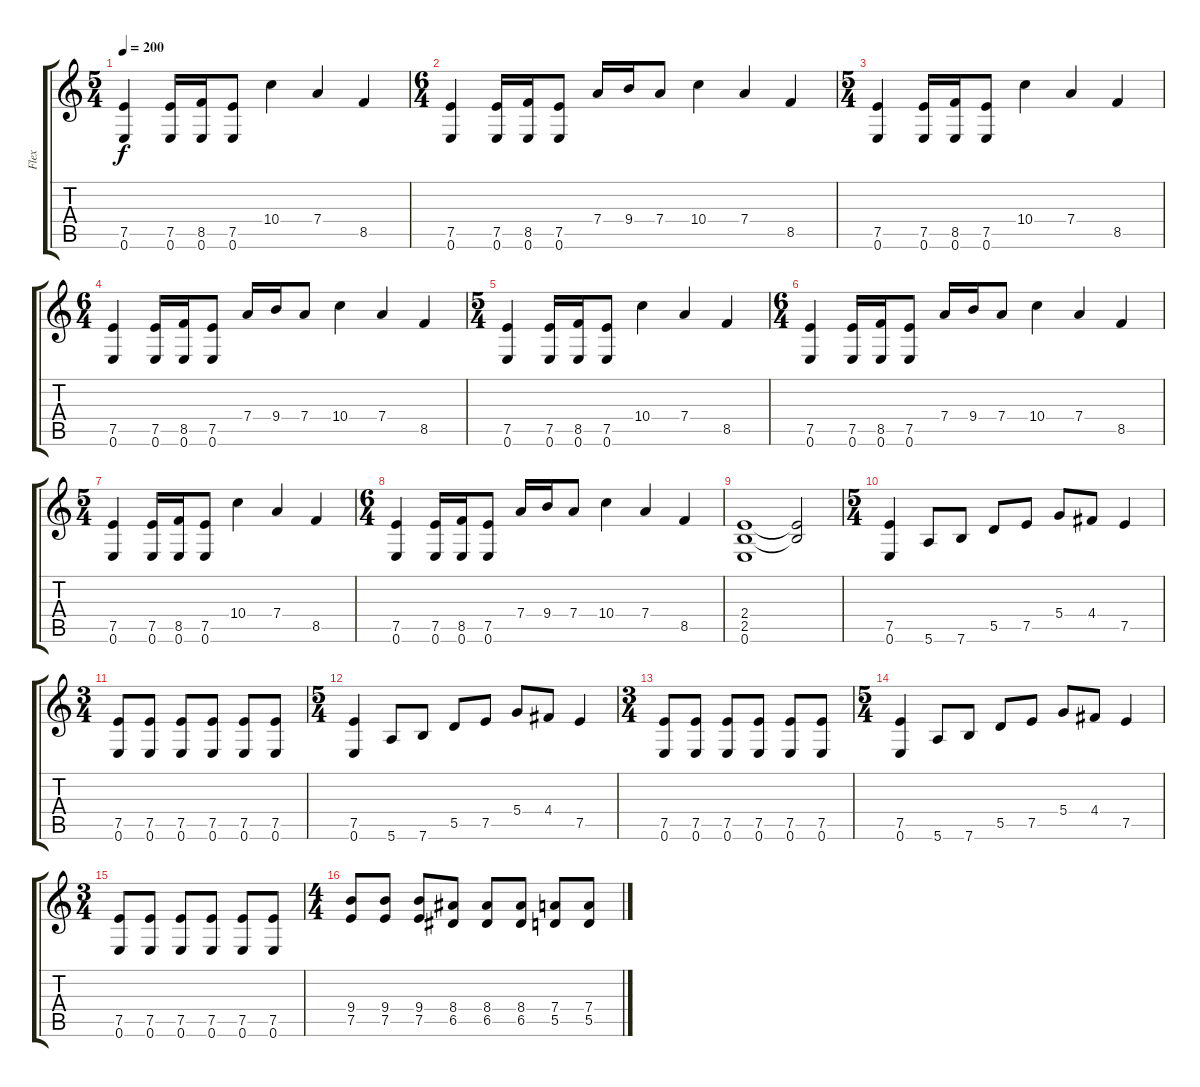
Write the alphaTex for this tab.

\track ("Flex" "Flex") {instrument distortionguitar}
\staff {score tabs}
\tuning (E4 B3 G3 D3 A2 E2) {hide}
\ts (5 4)
\tempo 200
\clef g2
\ks c
(7.5 0.6).4{dy f} (7.5 0.6).16 (8.5 0.6).16 (7.5 0.6).8 10.4.4 7.4.4 8.5.4 |
\ts (6 4)
(7.5 0.6).4 (7.5 0.6).16 (8.5 0.6).16 (7.5 0.6).8 7.4.16 9.4.16 7.4.8 10.4.4 7.4.4 8.5.4 |
\ts (5 4)
(7.5 0.6).4 (7.5 0.6).16 (8.5 0.6).16 (7.5 0.6).8 10.4.4 7.4.4 8.5.4 |
\ts (6 4)
(7.5 0.6).4 (7.5 0.6).16 (8.5 0.6).16 (7.5 0.6).8 7.4.16 9.4.16 7.4.8 10.4.4 7.4.4 8.5.4 |
\ts (5 4)
(7.5 0.6).4 (7.5 0.6).16 (8.5 0.6).16 (7.5 0.6).8 10.4.4 7.4.4 8.5.4 |
\ts (6 4)
(7.5 0.6).4 (7.5 0.6).16 (8.5 0.6).16 (7.5 0.6).8 7.4.16 9.4.16 7.4.8 10.4.4 7.4.4 8.5.4 |
\ts (5 4)
(7.5 0.6).4 (7.5 0.6).16 (8.5 0.6).16 (7.5 0.6).8 10.4.4 7.4.4 8.5.4 |
\ts (6 4)
(7.5 0.6).4 (7.5 0.6).16 (8.5 0.6).16 (7.5 0.6).8 7.4.16 9.4.16 7.4.8 10.4.4 7.4.4 8.5.4 |
(2.4 2.5 0.6).1 (2.4{t} 2.5{t}).2 |
\ts (5 4)
(7.5 0.6).4 5.6.8 7.6.8 5.5.8 7.5.8 5.4.8 4.4.8 7.5.4 |
\ts (3 4)
(7.5 0.6).8 (7.5 0.6).8 (7.5 0.6).8 (7.5 0.6).8 (7.5 0.6).8 (7.5 0.6).8 |
\ts (5 4)
(7.5 0.6).4 5.6.8 7.6.8 5.5.8 7.5.8 5.4.8 4.4.8 7.5.4 |
\ts (3 4)
(7.5 0.6).8 (7.5 0.6).8 (7.5 0.6).8 (7.5 0.6).8 (7.5 0.6).8 (7.5 0.6).8 |
\ts (5 4)
(7.5 0.6).4 5.6.8 7.6.8 5.5.8 7.5.8 5.4.8 4.4.8 7.5.4 |
\ts (3 4)
(7.5 0.6).8 (7.5 0.6).8 (7.5 0.6).8 (7.5 0.6).8 (7.5 0.6).8 (7.5 0.6).8 |
\ts (4 4)
(9.4 7.5).8 (9.4 7.5).8 (9.4 7.5).8 (8.4 6.5).8 (8.4 6.5).8 (8.4 6.5).8 (7.4 5.5).8 (7.4 5.5).8
